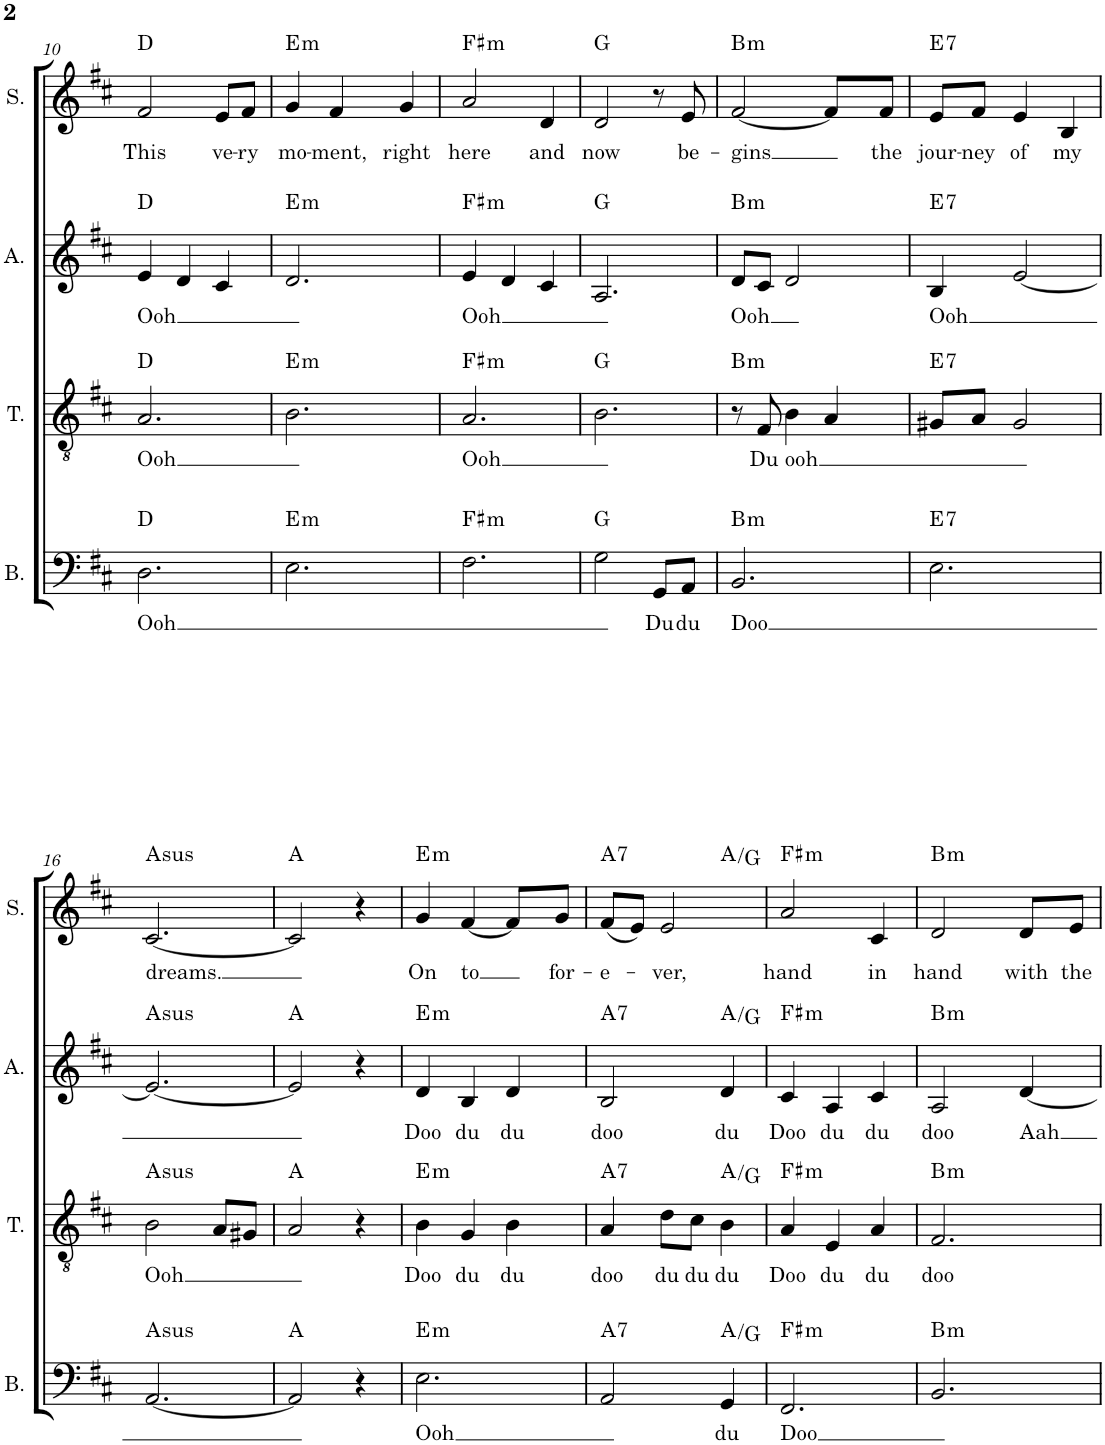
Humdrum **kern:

**kern	**text	**harte	**kern	**text	**harte	**kern	**text	**harte	**kern	**text	**harte
*part4	*part4	*part4	*part3	*part3	*part3	*part2	*part2	*part2	*part1	*part1	*part1
*staff4	*staff4	*	*staff3	*staff3	*	*staff2	*staff2	*	*staff1	*staff1	*
*I"Bass	*	*	*I"Tenor	*	*	*I"Alto	*	*	*I"Soprano	*	*
*I'B.	*	*	*I'T.	*	*	*I'A.	*	*	*I'S.	*	*
!!LO:PB:g=z
*clefF4	*	*	*clefGv2	*	*	*clefG2	*	*	*clefG2	*	*
*k[f#c#]	*	*	*k[f#c#]	*	*	*k[f#c#]	*	*	*k[f#c#]	*	*
*M3/4	*	*	*M3/4	*	*	*M3/4	*	*	*M3/4	*	*
=10	=10	=10	=10	=10	=10	=10	=10	=10	=10	=10	=10
!	!LO:LY:b	!	!	!LO:LY:b	!	!	!LO:LY:b	!	!	!LO:LY:b	!
2.D\	Ooh	D:maj	2.A/	Ooh	D:maj	4e/	Ooh	D:maj	2f#/	This	D:maj
.	.	.	.	.	.	4d/	.	.	.	.	.
!	!	!	!	!	!	!	!	!	!	!LO:LY:b	!
.	.	.	.	.	.	4c#/	.	.	8e/L	ve-	.
!	!	!	!	!	!	!	!	!	!	!LO:LY:b	!
.	.	.	.	.	.	.	.	.	8f#/J	-ry	.
=11	=11	=11	=11	=11	=11	=11	=11	=11	=11	=11	=11
!	!	!LO:H:kt=m	!	!	!LO:H:kt=m	!	!	!LO:H:kt=m	!	!LO:LY:b	!LO:H:kt=m
2.E\	.	E:min	2.B\	.	E:min	2.d/	.	E:min	4g/	mo-	E:min
!	!	!	!	!	!	!	!	!	!	!LO:LY:b	!
.	.	.	.	.	.	.	.	.	4f#/	-ment,	.
!	!	!	!	!	!	!	!	!	!	!LO:LY:b	!
.	.	.	.	.	.	.	.	.	4g/	right	.
=12	=12	=12	=12	=12	=12	=12	=12	=12	=12	=12	=12
!	!	!LO:H:kt=m	!	!LO:LY:b	!LO:H:kt=m	!	!LO:LY:b	!LO:H:kt=m	!	!LO:LY:b	!LO:H:kt=m
2.F#\	.	F#:min	2.A/	Ooh	F#:min	4e/	Ooh	F#:min	2a/	here	F#:min
.	.	.	.	.	.	4d/	.	.	.	.	.
!	!	!	!	!	!	!	!	!	!	!LO:LY:b	!
.	.	.	.	.	.	4c#/	.	.	4d/	and	.
=13	=13	=13	=13	=13	=13	=13	=13	=13	=13	=13	=13
!	!	!	!	!	!	!	!	!	!	!LO:LY:b	!
2G\	.	G:maj	2.B\	.	G:maj	2.A/	.	G:maj	2d/	now	G:maj
!	!LO:LY:b	!	!	!	!	!	!	!	!	!	!
8GG/L	Du	.	.	.	.	.	.	.	8r	.	.
!	!LO:LY:b	!	!	!	!	!	!	!	!	!LO:LY:b	!
8AA/J	du	.	.	.	.	.	.	.	8e/	be-	.
=14	=14	=14	=14	=14	=14	=14	=14	=14	=14	=14	=14
!	!LO:LY:b	!LO:H:kt=m	!	!	!LO:H:kt=m	!	!LO:LY:b	!LO:H:kt=m	!	!LO:LY:b	!LO:H:kt=m
2.BB/	Doo	B:min	8r	.	B:min	8d/L	Ooh	B:min	[2f#/	-gins	B:min
!	!	!	!	!LO:LY:b	!	!	!	!	!	!	!
.	.	.	8F#/	Du	.	8c#/J	.	.	.	.	.
!	!	!	!	!LO:LY:b	!	!	!	!	!	!	!
.	.	.	4B\	ooh	.	2d/	.	.	.	.	.
.	.	.	4A/	.	.	.	.	.	8f#/L]	.	.
!	!	!	!	!	!	!	!	!	!	!LO:LY:b	!
.	.	.	.	.	.	.	.	.	8f#/J	the	.
=15	=15	=15	=15	=15	=15	=15	=15	=15	=15	=15	=15
!	!	!LO:H:kt=7	!	!	!LO:H:kt=7	!	!LO:LY:b	!LO:H:kt=7	!	!LO:LY:b	!LO:H:kt=7
2.E\	.	E:7	8G#X/L	.	E:7	4B/	Ooh	E:7	8e/L	jour-	E:7
!	!	!	!	!	!	!	!	!	!	!LO:LY:b	!
.	.	.	8A/J	.	.	.	.	.	8f#/J	-ney	.
!	!	!	!	!	!	!	!	!	!	!LO:LY:b	!
.	.	.	2G#/	.	.	[2e/	.	.	4e/	of	.
!	!	!	!	!	!	!	!	!	!	!LO:LY:b	!
.	.	.	.	.	.	.	.	.	4B/	my	.
!!LO:LB:g=z
=16	=16	=16	=16	=16	=16	=16	=16	=16	=16	=16	=16
!	!	!LO:H:kt=sus	!	!LO:LY:b	!LO:H:kt=sus	!	!	!LO:H:kt=sus	!	!LO:LY:b	!LO:H:kt=sus
[2.AA/	.	A:sus4	2B\	Ooh	A:sus4	2.e/_	.	A:sus4	[2.c#/	dreams.	A:sus4
.	.	.	8A/L	.	.	.	.	.	.	.	.
.	.	.	8G#X/J	.	.	.	.	.	.	.	.
=17	=17	=17	=17	=17	=17	=17	=17	=17	=17	=17	=17
2AA/]	.	A:maj	2A/	.	A:maj	2e/]	.	A:maj	2c#/]	.	A:maj
4r	.	.	4r	.	.	4r	.	.	4r	.	.
=18	=18	=18	=18	=18	=18	=18	=18	=18	=18	=18	=18
!	!LO:LY:b	!LO:H:kt=m	!	!LO:LY:b	!LO:H:kt=m	!	!LO:LY:b	!LO:H:kt=m	!	!LO:LY:b	!LO:H:kt=m
2.E\	Ooh	E:min	4B\	Doo	E:min	4d/	Doo	E:min	4g/	On	E:min
!	!	!	!	!LO:LY:b	!	!	!LO:LY:b	!	!	!LO:LY:b	!
.	.	.	4G/	du	.	4B/	du	.	[4f#/	to	.
!	!	!	!	!LO:LY:b	!	!	!LO:LY:b	!	!	!	!
.	.	.	4B\	du	.	4d/	du	.	8f#/L]	.	.
!	!	!	!	!	!	!	!	!	!	!LO:LY:b	!
.	.	.	.	.	.	.	.	.	8g/J	for-	.
=19	=19	=19	=19	=19	=19	=19	=19	=19	=19	=19	=19
!	!	!LO:H:kt=7	!	!LO:LY:b	!LO:H:kt=7	!	!LO:LY:b	!LO:H:kt=7	!	!LO:LY:b	!LO:H:kt=7
*	*	*	*	*	*	*	*	*	*^	*	*
2AA/	.	A:7	4A/	doo	A:7	2B/	doo	A:7	(8f#/L	2ryy	-e-	A:7
.	.	.	.	.	.	.	.	.	8e/J)	.	.	.
!	!	!	!	!LO:LY:b	!	!	!	!	!	!	!LO:LY:b	!
.	.	.	8d\L	du	.	.	.	.	2e/	.	-ver,	.
!	!	!	!	!LO:LY:b	!	!	!	!	!	!	!	!
.	.	.	8c#\J	du	.	.	.	.	.	.	.	.
!	!LO:LY:b	!	!	!LO:LY:b	!	!	!LO:LY:b	!	!	!	!	!
4GG/	du	A:maj/b7	4B\	du	A:maj/b7	4d/	du	A:maj/b7	.	4ryy	.	A:maj/b7
=20	=20	=20	=20	=20	=20	=20	=20	=20	=20	=20	=20	=20
!	!LO:LY:b	!LO:H:kt=m	!	!LO:LY:b	!LO:H:kt=m	!	!LO:LY:b	!LO:H:kt=m	!	!	!LO:LY:b	!LO:H:kt=m
*	*	*	*	*	*	*	*	*	*v	*v	*	*
2.FF#/	Doo	F#:min	4A/	Doo	F#:min	4c#/	Doo	F#:min	2a/	hand	F#:min
!	!	!	!	!LO:LY:b	!	!	!LO:LY:b	!	!	!	!
.	.	.	4E/	du	.	4A/	du	.	.	.	.
!	!	!	!	!LO:LY:b	!	!	!LO:LY:b	!	!	!LO:LY:b	!
.	.	.	4A/	du	.	4c#/	du	.	4c#/	in	.
=21	=21	=21	=21	=21	=21	=21	=21	=21	=21	=21	=21
!	!	!LO:H:kt=m	!	!LO:LY:b	!LO:H:kt=m	!	!LO:LY:b	!LO:H:kt=m	!	!LO:LY:b	!LO:H:kt=m
2.BB/	.	B:min	2.F#/	doo	B:min	2A/	doo	B:min	2d/	hand	B:min
!	!	!	!	!	!	!	!LO:LY:b	!	!	!LO:LY:b	!
.	.	.	.	.	.	[4d/	Aah	.	8d/L	with	.
!	!	!	!	!	!	!	!	!	!	!LO:LY:b	!
.	.	.	.	.	.	.	.	.	8e/J	the	.
=	=	=	=	=	=	=	=	=	=	=	=
*-	*-	*-	*-	*-	*-	*-	*-	*-	*-	*-	*-
